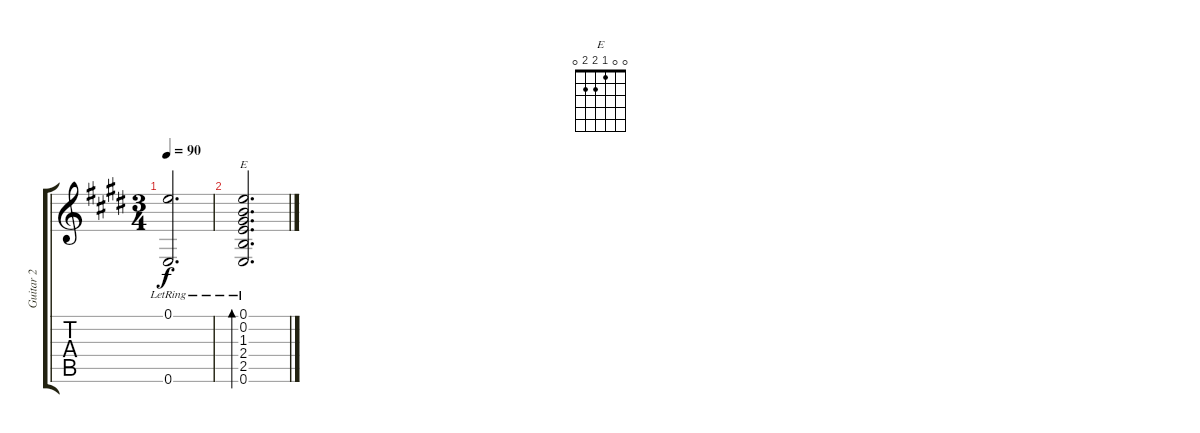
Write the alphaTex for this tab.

\track ("Guitar 2" "Guitar 2") {instrument acousticguitarsteel}
\staff {score tabs}
\tuning (E4 B3 G3 D3 A2 E2) {hide}
\chord ("E" 0 0 1 2 2 0)
\ts (3 4)
\tempo 90
\clef g2
\ks e
(0.1{lr} 0.6{lr}).2{d dy f} |
(0.1{lr} 0.2 1.3 2.4 2.5 0.6).2{d bd 120 ch "E"}
